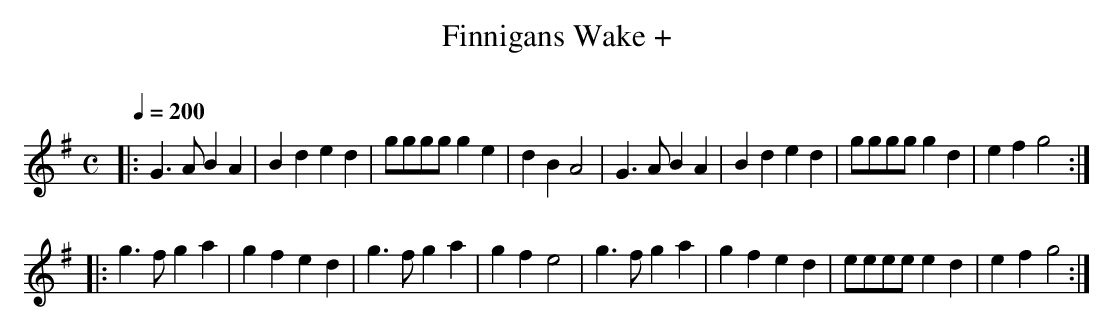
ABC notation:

X:1
T:Finnigans Wake +
C:
M:C
L:1/4
Q:1/4=200
K:G
|: G>A B A|Bded|g/g/g/g/ ge|dBA2|G>A BA|Bded|g/g/g/g/ gd|efg2 :|
|:g>fga|gfed|g>fga|gfe2|g>fga|gfed|e/e/e/e/ ed|efg2 :|
